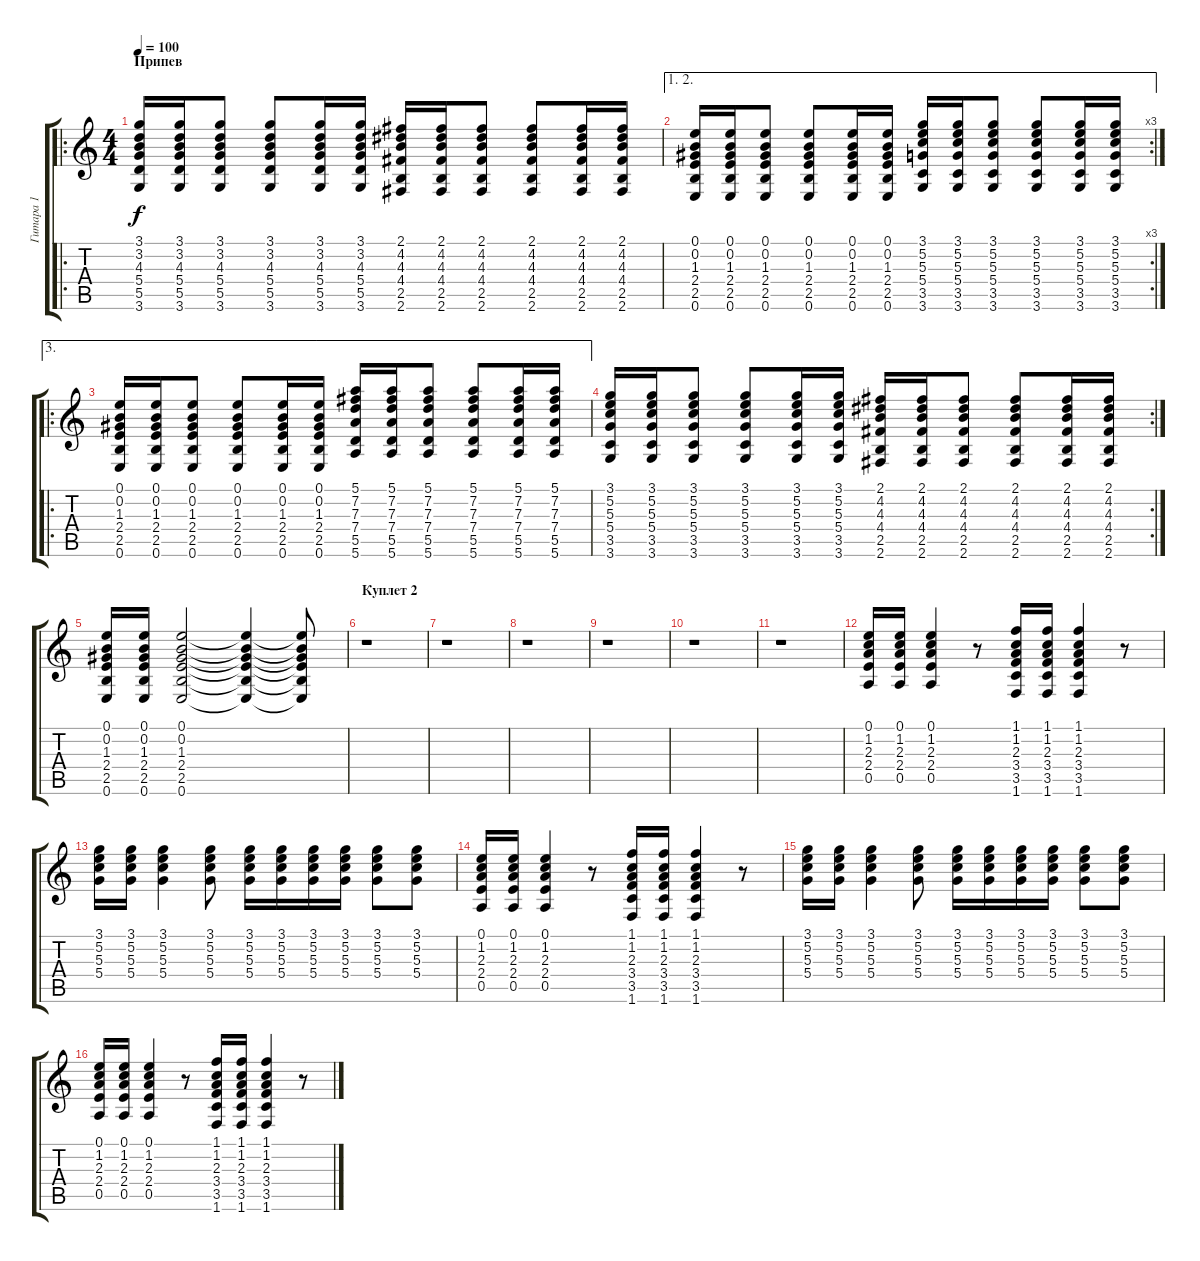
\track ("Гитара 1" "Гитара 1") {instrument electricguitarclean}
\staff {score tabs}
\tuning (E4 B3 G3 D3 A2 E2) {hide}
\ro
\ts (4 4)
\section ("" "Припев")
\tempo 100
\clef g2
\ks c
(3.1 3.2 4.3 5.4 5.5 3.6).16{dy f} (3.1 3.2 4.3 5.4 5.5 3.6).16 (3.1 3.2 4.3 5.4 5.5 3.6).8 (3.1 3.2 4.3 5.4 5.5 3.6).8 (3.1 3.2 4.3 5.4 5.5 3.6).16 (3.1 3.2 4.3 5.4 5.5 3.6).16 (2.1 4.2 4.3 4.4 2.5 2.6).16 (2.1 4.2 4.3 4.4 2.5 2.6).16 (2.1 4.2 4.3 4.4 2.5 2.6).8 (2.1 4.2 4.3 4.4 2.5 2.6).8 (2.1 4.2 4.3 4.4 2.5 2.6).16 (2.1 4.2 4.3 4.4 2.5 2.6).16 |
\ae (1 2)
\rc 3
(0.1 0.2 1.3 2.4 2.5 0.6).16 (0.1 0.2 1.3 2.4 2.5 0.6).16 (0.1 0.2 1.3 2.4 2.5 0.6).8 (0.1 0.2 1.3 2.4 2.5 0.6).8 (0.1 0.2 1.3 2.4 2.5 0.6).16 (0.1 0.2 1.3 2.4 2.5 0.6).16 (3.1 5.2 5.3 5.4 3.5 3.6).16 (3.1 5.2 5.3 5.4 3.5 3.6).16 (3.1 5.2 5.3 5.4 3.5 3.6).8 (3.1 5.2 5.3 5.4 3.5 3.6).8 (3.1 5.2 5.3 5.4 3.5 3.6).16 (3.1 5.2 5.3 5.4 3.5 3.6).16 |
\ae 3
\ro
(0.1 0.2 1.3 2.4 2.5 0.6).16 (0.1 0.2 1.3 2.4 2.5 0.6).16 (0.1 0.2 1.3 2.4 2.5 0.6).8 (0.1 0.2 1.3 2.4 2.5 0.6).8 (0.1 0.2 1.3 2.4 2.5 0.6).16 (0.1 0.2 1.3 2.4 2.5 0.6).16 (5.1 7.2 7.3 7.4 5.5 5.6).16 (5.1 7.2 7.3 7.4 5.5 5.6).16 (5.1 7.2 7.3 7.4 5.5 5.6).8 (5.1 7.2 7.3 7.4 5.5 5.6).8 (5.1 7.2 7.3 7.4 5.5 5.6).16 (5.1 7.2 7.3 7.4 5.5 5.6).16 |
\rc 2
(3.1 5.2 5.3 5.4 3.5 3.6).16 (3.1 5.2 5.3 5.4 3.5 3.6).16 (3.1 5.2 5.3 5.4 3.5 3.6).8 (3.1 5.2 5.3 5.4 3.5 3.6).8 (3.1 5.2 5.3 5.4 3.5 3.6).16 (3.1 5.2 5.3 5.4 3.5 3.6).16 (2.1 4.2 4.3 4.4 2.5 2.6).16 (2.1 4.2 4.3 4.4 2.5 2.6).16 (2.1 4.2 4.3 4.4 2.5 2.6).8 (2.1 4.2 4.3 4.4 2.5 2.6).8 (2.1 4.2 4.3 4.4 2.5 2.6).16 (2.1 4.2 4.3 4.4 2.5 2.6).16 |
(0.1 0.2 1.3 2.4 2.5 0.6).16 (0.1 0.2 1.3 2.4 2.5 0.6).16 (0.1 0.2 1.3 2.4 2.5 0.6).2 (0.1{t} 0.2{t} 1.3{t} 2.4{t} 2.5{t} 0.6{t}).4 (0.1{t} 0.2{t} 1.3{t} 2.4{t} 2.5{t} 0.6{t}).8 |
\section ("" "Куплет 2")
r.1 |
r.1 |
r.1 |
r.1 |
r.1 |
r.1 |
(0.1 1.2 2.3 2.4 0.5).16 (0.1 1.2 2.3 2.4 0.5).16 (0.1 1.2 2.3 2.4 0.5).4 r.8 (1.1 1.2 2.3 3.4 3.5 1.6).16 (1.1 1.2 2.3 3.4 3.5 1.6).16 (1.1 1.2 2.3 3.4 3.5 1.6).4 r.8 |
(3.1 5.2 5.3 5.4).16 (3.1 5.2 5.3 5.4).16 (3.1 5.2 5.3 5.4).4 (3.1 5.2 5.3 5.4).8 (3.1 5.2 5.3 5.4).16 (3.1 5.2 5.3 5.4).16 (3.1 5.2 5.3 5.4).16 (3.1 5.2 5.3 5.4).16 (3.1 5.2 5.3 5.4).8 (3.1 5.2 5.3 5.4).8 |
(0.1 1.2 2.3 2.4 0.5).16 (0.1 1.2 2.3 2.4 0.5).16 (0.1 1.2 2.3 2.4 0.5).4 r.8 (1.1 1.2 2.3 3.4 3.5 1.6).16 (1.1 1.2 2.3 3.4 3.5 1.6).16 (1.1 1.2 2.3 3.4 3.5 1.6).4 r.8 |
(3.1 5.2 5.3 5.4).16 (3.1 5.2 5.3 5.4).16 (3.1 5.2 5.3 5.4).4 (3.1 5.2 5.3 5.4).8 (3.1 5.2 5.3 5.4).16 (3.1 5.2 5.3 5.4).16 (3.1 5.2 5.3 5.4).16 (3.1 5.2 5.3 5.4).16 (3.1 5.2 5.3 5.4).8 (3.1 5.2 5.3 5.4).8 |
(0.1 1.2 2.3 2.4 0.5).16 (0.1 1.2 2.3 2.4 0.5).16 (0.1 1.2 2.3 2.4 0.5).4 r.8 (1.1 1.2 2.3 3.4 3.5 1.6).16 (1.1 1.2 2.3 3.4 3.5 1.6).16 (1.1 1.2 2.3 3.4 3.5 1.6).4 r.8
